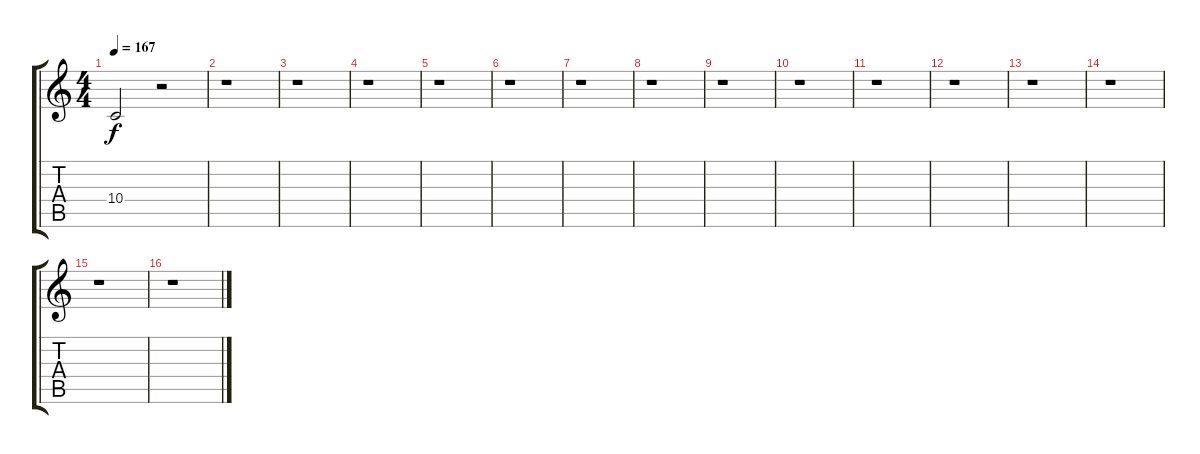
\track "" {instrument reversecymbal}
\staff {score tabs}
\tuning (E4 B3 G3 D3 A2 E2) {hide}
\ts (4 4)
\tempo 167
\clef g2
\ks c
10.4{t}.2{dy f} r.2 |
r.1 |
r.1 |
r.1 |
r.1 |
r.1 |
r.1 |
r.1 |
r.1 |
r.1 |
r.1 |
r.1 |
r.1 |
r.1 |
r.1 |
r.1
